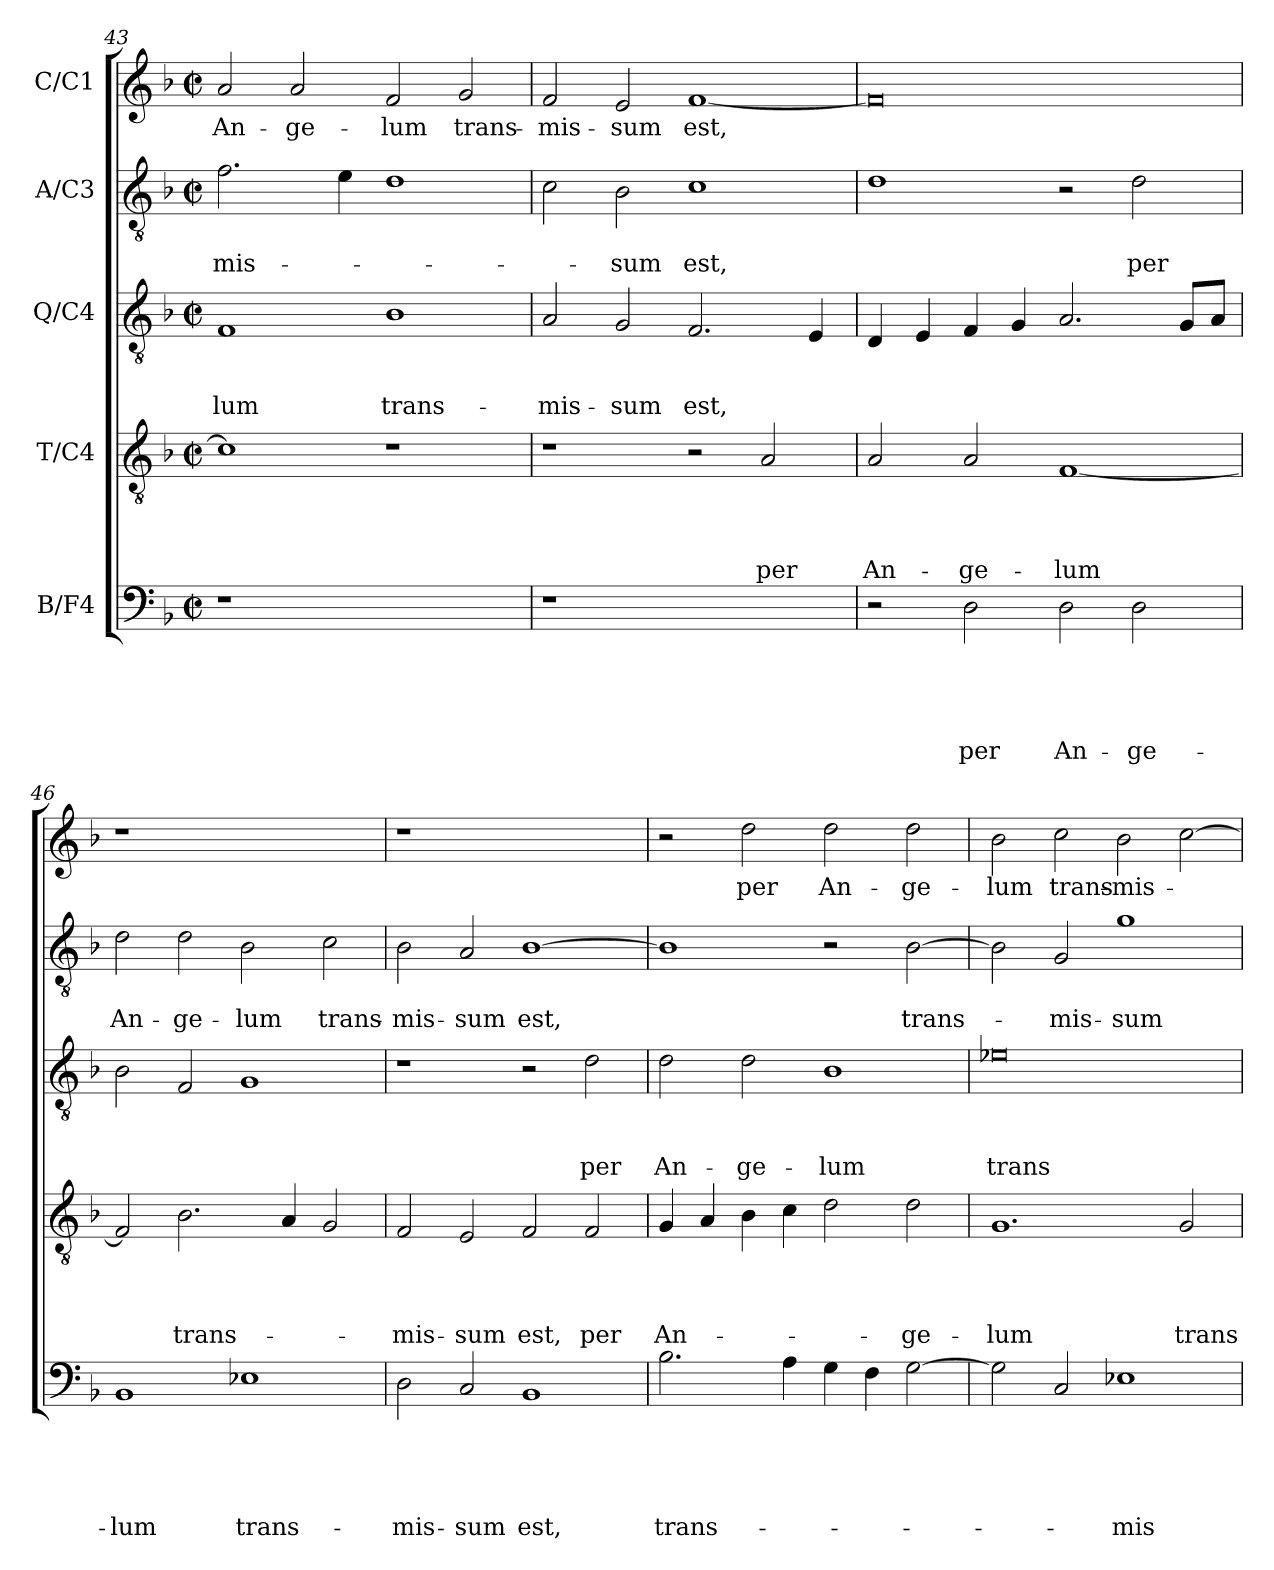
**kern	**text	**text	**text	**text	**text	**kern	**text	**text	**text	**text	**kern	**text	**text	**text	**kern	**text	**text	**kern	**text
*part5	*part5	*part5	*part5	*part5	*part5	*part4	*part4	*part4	*part4	*part4	*part3	*part3	*part3	*part3	*part2	*part2	*part2	*part1	*part1
*staff5	*staff5	*staff5	*staff5	*staff5	*staff5	*staff4	*staff4	*staff4	*staff4	*staff4	*staff3	*staff3	*staff3	*staff3	*staff2	*staff2	*staff2	*staff1	*staff1
*I"B/F4	*	*	*	*	*	*I"T/C4	*	*	*	*	*I"Q/C4	*	*	*	*I"A/C3	*	*	*I"C/C1	*
*clefF4	*	*	*	*	*	*clefGv2	*	*	*	*	*clefGv2	*	*	*	*clefGv2	*	*	*clefG2	*
*k[b-]	*	*	*	*	*	*k[b-]	*	*	*	*	*k[b-]	*	*	*	*k[b-]	*	*	*k[b-]	*
*F:	*	*	*	*	*	*F:	*	*	*	*	*F:	*	*	*	*F:	*	*	*F:	*
*M2/2	*	*	*	*	*	*M2/2	*	*	*	*	*M2/2	*	*	*	*M2/2	*	*	*M2/2	*
*met(c|)	*	*	*	*	*	*met(c|)	*	*	*	*	*met(c|)	*	*	*	*met(c|)	*	*	*met(c|)	*
=43	=43	=43	=43	=43	=43	=43	=43	=43	=43	=43	=43	=43	=43	=43	=43	=43	=43	=43	=43
!	!	!	!	!	!	!	!	!	!	!	!	!	!	!LO:LY:b	!	!	!LO:LY:b	!	!LO:LY:b
1r	.	.	.	.	.	1c]	.	.	.	.	1F	.	.	-lum	2.f\	.	-mis-	2a/	An-
!	!	!	!	!	!	!	!	!	!	!	!	!	!	!	!	!	!	!	!LO:LY:b
.	.	.	.	.	.	.	.	.	.	.	.	.	.	.	.	.	.	2a/	-ge-
.	.	.	.	.	.	.	.	.	.	.	.	.	.	.	4e\	.	.	.	.
!	!	!	!	!	!	!	!	!	!	!	!	!	!	!LO:LY:b	!	!	!	!	!LO:LY:b
1ryy	.	.	.	.	.	1r	.	.	.	.	1B-	.	.	trans-	1d	.	.	2f/	-lum
!	!	!	!	!	!	!	!	!	!	!	!	!	!	!	!	!	!	!	!LO:LY:b
.	.	.	.	.	.	.	.	.	.	.	.	.	.	.	.	.	.	2g/	trans-
=44	=44	=44	=44	=44	=44	=44	=44	=44	=44	=44	=44	=44	=44	=44	=44	=44	=44	=44	=44
!	!	!	!	!	!	!	!	!	!	!	!	!	!	!LO:LY:b	!	!	!	!	!LO:LY:b
1r	.	.	.	.	.	1r	.	.	.	.	2A/	.	.	-mis-	2c\	.	.	2f/	-mis-
!	!	!	!	!	!	!	!	!	!	!	!	!	!	!LO:LY:b	!	!	!LO:LY:b	!	!LO:LY:b
.	.	.	.	.	.	.	.	.	.	.	2G/	.	.	-sum	2B-\	.	-sum	2e/	-sum
!	!	!	!	!	!	!	!	!	!	!	!	!	!	!LO:LY:b	!	!	!LO:LY:b	!	!LO:LY:b
1ryy	.	.	.	.	.	2r	.	.	.	.	2.F/	.	.	est,	1c	.	est,	[1f	est,
!	!	!	!	!	!	!	!	!	!	!LO:LY:b	!	!	!	!	!	!	!	!	!
.	.	.	.	.	.	2A/	.	.	.	per	.	.	.	.	.	.	.	.	.
.	.	.	.	.	.	.	.	.	.	.	4E/	.	.	.	.	.	.	.	.
=45	=45	=45	=45	=45	=45	=45	=45	=45	=45	=45	=45	=45	=45	=45	=45	=45	=45	=45	=45
!	!	!	!	!	!	!	!	!	!	!LO:LY:b	!	!	!	!	!	!	!	!	!
2r	.	.	.	.	.	2A/	.	.	.	An-	4D/	.	.	.	1d	.	.	0f]	.
.	.	.	.	.	.	.	.	.	.	.	4E/	.	.	.	.	.	.	.	.
!	!	!	!	!	!LO:LY:b	!	!	!	!	!LO:LY:b	!	!	!	!	!	!	!	!	!
2D\	.	.	.	.	per	2A/	.	.	.	-ge-	4F/	.	.	.	.	.	.	.	.
.	.	.	.	.	.	.	.	.	.	.	4G/	.	.	.	.	.	.	.	.
!	!	!	!	!	!LO:LY:b	!	!	!	!	!LO:LY:b	!	!	!	!	!	!	!	!	!
2D\	.	.	.	.	An-	[1F	.	.	.	-lum	2.A/	.	.	.	2r	.	.	.	.
!	!	!	!	!	!LO:LY:b	!	!	!	!	!	!	!	!	!	!	!	!LO:LY:b	!	!
2D\	.	.	.	.	-ge-	.	.	.	.	.	.	.	.	.	2d\	.	per	.	.
.	.	.	.	.	.	.	.	.	.	.	8G/L	.	.	.	.	.	.	.	.
.	.	.	.	.	.	.	.	.	.	.	8A/J	.	.	.	.	.	.	.	.
!!LO:LB:g=z
=46	=46	=46	=46	=46	=46	=46	=46	=46	=46	=46	=46	=46	=46	=46	=46	=46	=46	=46	=46
!	!	!	!	!	!LO:LY:b	!	!	!	!	!	!	!	!	!	!	!	!LO:LY:b	!	!
1BB-	.	.	.	.	-lum	2F/]	.	.	.	.	2B-\	.	.	.	2d\	.	An-	1r	.
!	!	!	!	!	!	!	!	!	!	!LO:LY:b	!	!	!	!	!	!	!LO:LY:b	!	!
.	.	.	.	.	.	2.B-\	.	.	.	trans-	2F/	.	.	.	2d\	.	-ge-	.	.
!	!	!	!	!	!LO:LY:b	!	!	!	!	!	!	!	!	!	!	!	!LO:LY:b	!	!
1E-	.	.	.	.	trans-	.	.	.	.	.	1G	.	.	.	2B-\	.	-lum	1ryy	.
.	.	.	.	.	.	4A/	.	.	.	.	.	.	.	.	.	.	.	.	.
!	!	!	!	!	!	!	!	!	!	!	!	!	!	!	!	!	!LO:LY:b	!	!
.	.	.	.	.	.	2G/	.	.	.	.	.	.	.	.	2c\	.	trans-	.	.
=47	=47	=47	=47	=47	=47	=47	=47	=47	=47	=47	=47	=47	=47	=47	=47	=47	=47	=47	=47
!	!	!	!	!	!LO:LY:b	!	!	!	!	!LO:LY:b	!	!	!	!	!	!	!LO:LY:b	!	!
2D\	.	.	.	.	-mis-	2F/	.	.	.	-mis-	1r	.	.	.	2B-\	.	-mis-	1r	.
!	!	!	!	!	!LO:LY:b	!	!	!	!	!LO:LY:b	!	!	!	!	!	!	!LO:LY:b	!	!
2C/	.	.	.	.	-sum	2E/	.	.	.	-sum	.	.	.	.	2A/	.	-sum	.	.
!	!	!	!	!	!LO:LY:b	!	!	!	!	!LO:LY:b	!	!	!	!	!	!	!LO:LY:b	!	!
1BB-	.	.	.	.	est,	2F/	.	.	.	est,	2r	.	.	.	[1B-	.	est,	1ryy	.
!	!	!	!	!	!	!	!	!	!	!LO:LY:b	!	!	!	!LO:LY:b	!	!	!	!	!
.	.	.	.	.	.	2F/	.	.	.	per	2d\	.	.	per	.	.	.	.	.
=48	=48	=48	=48	=48	=48	=48	=48	=48	=48	=48	=48	=48	=48	=48	=48	=48	=48	=48	=48
!	!	!	!	!	!LO:LY:b	!	!	!	!	!LO:LY:b	!	!	!	!LO:LY:b	!	!	!	!	!
2.B-\	.	.	.	.	trans-	4G/	.	.	.	An-	2d\	.	.	An-	1B-]	.	.	2r	.
.	.	.	.	.	.	4A/	.	.	.	.	.	.	.	.	.	.	.	.	.
!	!	!	!	!	!	!	!	!	!	!	!	!	!	!LO:LY:b	!	!	!	!	!LO:LY:b
.	.	.	.	.	.	4B-\	.	.	.	.	2d\	.	.	-ge-	.	.	.	2dd\	per
4A\	.	.	.	.	.	4c\	.	.	.	.	.	.	.	.	.	.	.	.	.
!	!	!	!	!	!	!	!	!	!	!	!	!	!	!LO:LY:b	!	!	!	!	!LO:LY:b
4G\	.	.	.	.	.	2d\	.	.	.	.	1B-	.	.	-lum	2r	.	.	2dd\	An-
4F\	.	.	.	.	.	.	.	.	.	.	.	.	.	.	.	.	.	.	.
!	!	!	!	!	!	!	!	!	!	!LO:LY:b	!	!	!	!	!	!	!LO:LY:b	!	!LO:LY:b
[2G\	.	.	.	.	.	2d\	.	.	.	-ge-	.	.	.	.	[2B-\	.	trans-	2dd\	-ge-
=49	=49	=49	=49	=49	=49	=49	=49	=49	=49	=49	=49	=49	=49	=49	=49	=49	=49	=49	=49
!	!	!	!	!	!	!	!	!	!	!LO:LY:b	!	!	!	!LO:LY:b	!	!	!	!	!LO:LY:b
2G\]	.	.	.	.	.	1.G	.	.	.	-lum	0e-	.	.	trans-	2B-\]	.	.	2b-\	-lum
!	!	!	!	!	!	!	!	!	!	!	!	!	!	!	!	!	!LO:LY:b	!	!LO:LY:b
2C/	.	.	.	.	.	.	.	.	.	.	.	.	.	.	2G/	.	-mis-	2cc\	trans-
!	!	!	!	!	!LO:LY:b	!	!	!	!	!	!	!	!	!	!	!	!LO:LY:b	!	!LO:LY:b
1E-X	.	.	.	.	-mis-	.	.	.	.	.	.	.	.	.	1g	.	-sum	2b-\	-mis-
!	!	!	!	!	!	!	!	!	!	!LO:LY:b	!	!	!	!	!	!	!	!	!
.	.	.	.	.	.	2G/	.	.	.	trans-	.	.	.	.	.	.	.	[2cc\	.
=	=	=	=	=	=	=	=	=	=	=	=	=	=	=	=	=	=	=	=
*-	*-	*-	*-	*-	*-	*-	*-	*-	*-	*-	*-	*-	*-	*-	*-	*-	*-	*-	*-
